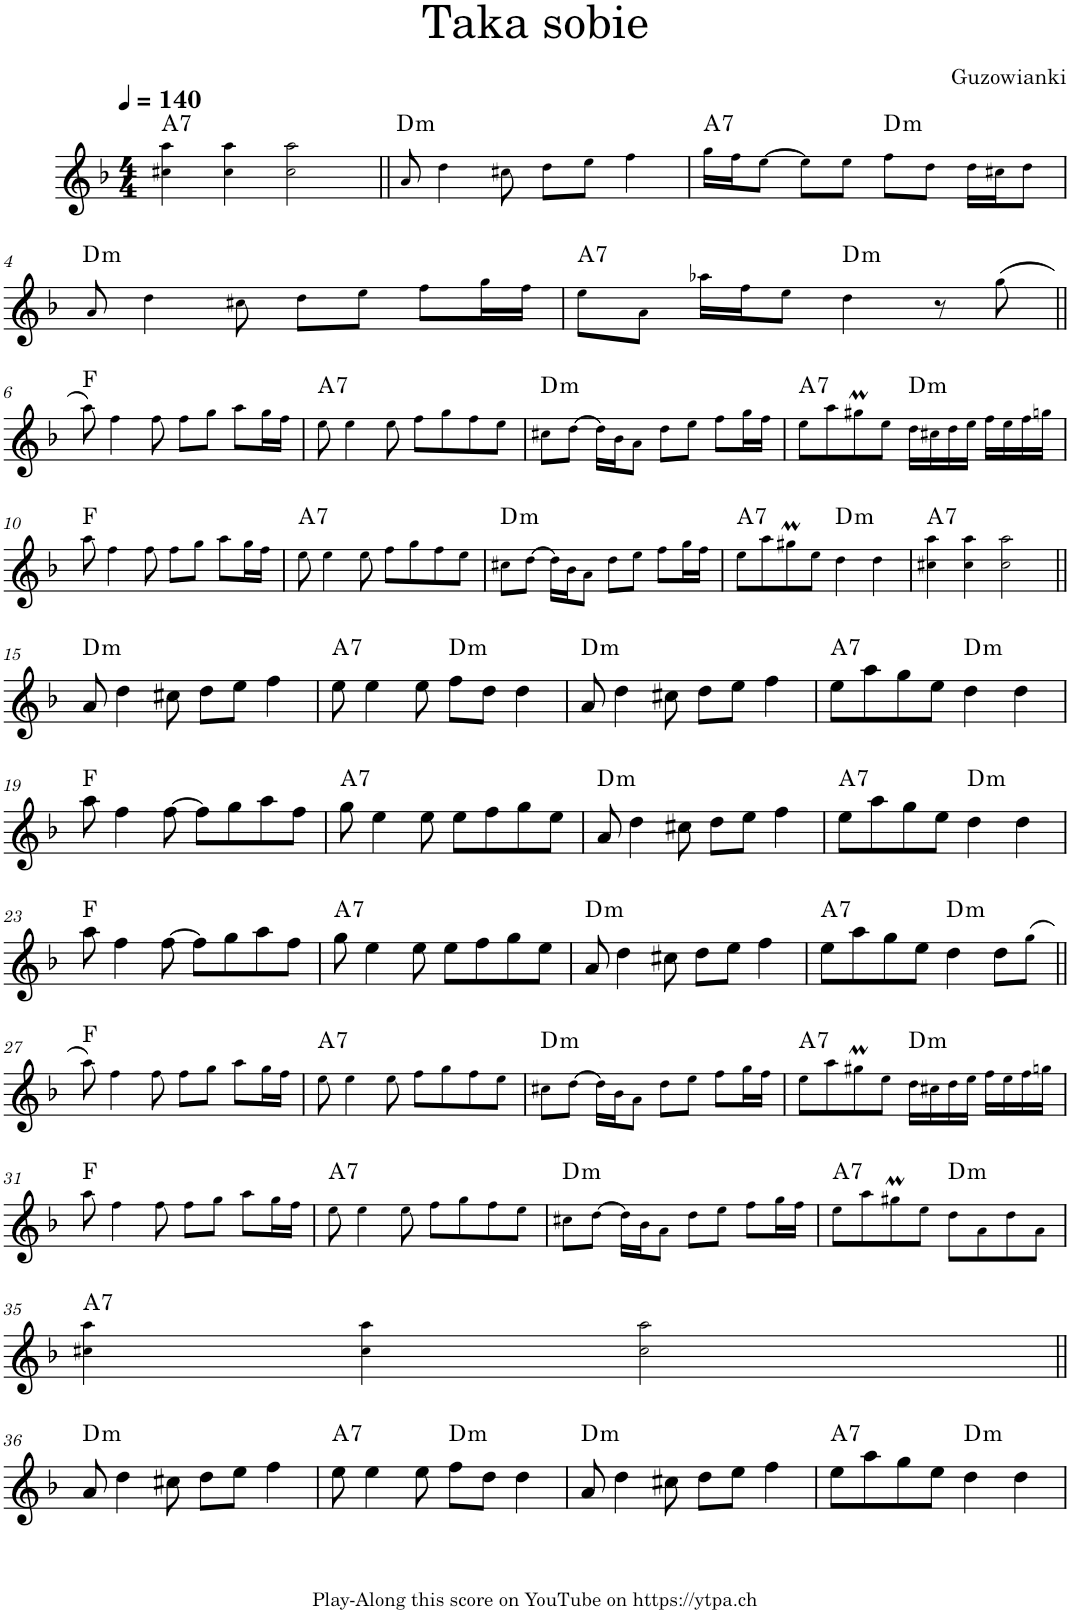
**kern	**harte
*part1	*part1
*staff1	*
*I"Piano	*
*I'Pno.	*
*clefG2	*
*k[b-]	*
*M4/4	*
*MM140	*
=1	=1
!	!LO:H:kt=7
4cc#X!\ 4aa!\	A:7
4cc#!\ 4aa!\	.
2cc#!\ 2aa!\	.
=2||	=2||
!	!LO:H:kt=m
8a!/	D:min
4dd!\	.
8cc#X!\	.
8dd!\L	.
8ee!\J	.
4ff!\	.
=3	=3
!	!LO:H:kt=7
16gg!\LL	A:7
16ff!\J	.
[8ee!\J	.
8ee!\L]	.
8ee!\J	.
!	!LO:H:kt=m
8ff!\L	D:min
8dd!\J	.
16dd!\LL	.
16cc#X!\J	.
8dd!\J	.
!!LO:LB:g=z
=4	=4
!	!LO:H:kt=m
8a!/	D:min
4dd!\	.
8cc#X!\	.
8dd!\L	.
8ee!\J	.
8ff!\L	.
16gg!\L	.
16ff!\JJ	.
=5	=5
!	!LO:H:kt=7
8ee!\L	A:7
8a!\J	.
16aa-X!\LL	.
16ff!\J	.
8ee!\J	.
!	!LO:H:kt=m
4dd!\	D:min
8r	.
(8gg!\	.
!!LO:LB:g=z
=6||	=6||
8aa!\)	F:maj
4ff!\	.
8ff!\	.
8ff!\L	.
8gg!\J	.
8aa!\L	.
16gg!\L	.
16ff!\JJ	.
=7	=7
!	!LO:H:kt=7
8ee!\	A:7
4ee!\	.
8ee!\	.
8ff!\L	.
8gg!\	.
8ff!\	.
8ee!\J	.
=8	=8
!	!LO:H:kt=m
8cc#X!\L	D:min
[8dd!\J	.
16dd!\LL]	.
16b-!\J	.
8a!\J	.
8dd!\L	.
8ee!\J	.
8ff!\L	.
16gg!\L	.
16ff!\JJ	.
=9	=9
!	!LO:H:kt=7
8ee!\L	A:7
8aa!\	.
8gg#Xm!\	.
8ee!\J	.
!	!LO:H:kt=m
16dd!\LL	D:min
16cc#X!\	.
16dd!\	.
16ee!\JJ	.
16ff!\LL	.
16ee!\	.
16ff!\	.
16ggn!\JJ	.
!!LO:LB:g=z
=10	=10
8aa!\	F:maj
4ff!\	.
8ff!\	.
8ff!\L	.
8gg!\J	.
8aa!\L	.
16gg!\L	.
16ff!\JJ	.
=11	=11
!	!LO:H:kt=7
8ee!\	A:7
4ee!\	.
8ee!\	.
8ff!\L	.
8gg!\	.
8ff!\	.
8ee!\J	.
=12	=12
!	!LO:H:kt=m
8cc#X!\L	D:min
[8dd!\J	.
16dd!\LL]	.
16b-!\J	.
8a!\J	.
8dd!\L	.
8ee!\J	.
8ff!\L	.
16gg!\L	.
16ff!\JJ	.
=13	=13
!	!LO:H:kt=7
8ee!\L	A:7
8aa!\	.
8gg#Xm!\	.
8ee!\J	.
!	!LO:H:kt=m
4dd!\	D:min
4dd!\	.
=14	=14
!	!LO:H:kt=7
4cc#X!\ 4aa!\	A:7
4cc#!\ 4aa!\	.
2cc#!\ 2aa!\	.
!!LO:LB:g=z
=15||	=15||
!	!LO:H:kt=m
8a/	D:min
4dd\	.
8cc#X\	.
8dd\L	.
8ee\J	.
4ff\	.
=16	=16
!	!LO:H:kt=7
8ee\	A:7
4ee\	.
8ee\	.
!	!LO:H:kt=m
8ff\L	D:min
8dd\J	.
4dd\	.
=17	=17
!	!LO:H:kt=m
8a/	D:min
4dd\	.
8cc#X\	.
8dd\L	.
8ee\J	.
4ff\	.
=18	=18
!	!LO:H:kt=7
8ee\L	A:7
8aa\	.
8gg\	.
8ee\J	.
!	!LO:H:kt=m
4dd\	D:min
4dd\	.
!!LO:LB:g=z
=19	=19
8aa\	F:maj
4ff\	.
[8ff\	.
8ff\L]	.
8gg\	.
8aa\	.
8ff\J	.
=20	=20
!	!LO:H:kt=7
8gg\	A:7
4ee\	.
8ee\	.
8ee\L	.
8ff\	.
8gg\	.
8ee\J	.
=21	=21
!	!LO:H:kt=m
8a/	D:min
4dd\	.
8cc#X\	.
8dd\L	.
8ee\J	.
4ff\	.
=22	=22
!	!LO:H:kt=7
8ee\L	A:7
8aa\	.
8gg\	.
8ee\J	.
!	!LO:H:kt=m
4dd\	D:min
4dd\	.
!!LO:LB:g=z
=23	=23
8aa\	F:maj
4ff\	.
[8ff\	.
8ff\L]	.
8gg\	.
8aa\	.
8ff\J	.
=24	=24
!	!LO:H:kt=7
8gg\	A:7
4ee\	.
8ee\	.
8ee\L	.
8ff\	.
8gg\	.
8ee\J	.
=25	=25
!	!LO:H:kt=m
8a/	D:min
4dd\	.
8cc#X\	.
8dd\L	.
8ee\J	.
4ff\	.
=26	=26
!	!LO:H:kt=7
8ee\L	A:7
8aa\	.
8gg\	.
8ee\J	.
!	!LO:H:kt=m
4dd\	D:min
8dd\L	.
(8gg!\J	.
!!LO:LB:g=z
=27||	=27||
8aa!\)	F:maj
4ff!\	.
8ff!\	.
8ff!\L	.
8gg!\J	.
8aa!\L	.
16gg!\L	.
16ff!\JJ	.
=28	=28
!	!LO:H:kt=7
8ee!\	A:7
4ee!\	.
8ee!\	.
8ff!\L	.
8gg!\	.
8ff!\	.
8ee!\J	.
=29	=29
!	!LO:H:kt=m
8cc#X!\L	D:min
[8dd!\J	.
16dd!\LL]	.
16b-!\J	.
8a!\J	.
8dd!\L	.
8ee!\J	.
8ff!\L	.
16gg!\L	.
16ff!\JJ	.
=30	=30
!	!LO:H:kt=7
8ee!\L	A:7
8aa!\	.
8gg#Xm!\	.
8ee!\J	.
!	!LO:H:kt=m
16dd!\LL	D:min
16cc#X!\	.
16dd!\	.
16ee!\JJ	.
16ff!\LL	.
16ee!\	.
16ff!\	.
16ggn!\JJ	.
!!LO:LB:g=z
=31	=31
8aa!\	F:maj
4ff!\	.
8ff!\	.
8ff!\L	.
8gg!\J	.
8aa!\L	.
16gg!\L	.
16ff!\JJ	.
=32	=32
!	!LO:H:kt=7
8ee!\	A:7
4ee!\	.
8ee!\	.
8ff!\L	.
8gg!\	.
8ff!\	.
8ee!\J	.
=33	=33
!	!LO:H:kt=m
8cc#X!\L	D:min
[8dd!\J	.
16dd!\LL]	.
16b-!\J	.
8a!\J	.
8dd!\L	.
8ee!\J	.
8ff!\L	.
16gg!\L	.
16ff!\JJ	.
=34	=34
!	!LO:H:kt=7
8ee!\L	A:7
8aa!\	.
8gg#Xm!\	.
8ee!\J	.
!	!LO:H:kt=m
8dd!\L	D:min
8a!\	.
8dd!\	.
8a!\J	.
!!LO:LB:g=z
=35	=35
!	!LO:H:kt=7
4cc#X!\ 4aa!\	A:7
4cc#!\ 4aa!\	.
2cc#!\ 2aa!\	.
!!LO:LB:g=z
=36||	=36||
!	!LO:H:kt=m
8a/	D:min
4dd\	.
8cc#X\	.
8dd\L	.
8ee\J	.
4ff\	.
=37	=37
!	!LO:H:kt=7
8ee\	A:7
4ee\	.
8ee\	.
!	!LO:H:kt=m
8ff\L	D:min
8dd\J	.
4dd\	.
=38	=38
!	!LO:H:kt=m
8a/	D:min
4dd\	.
8cc#X\	.
8dd\L	.
8ee\J	.
4ff\	.
=39	=39
!	!LO:H:kt=7
8ee\L	A:7
8aa\	.
8gg\	.
8ee\J	.
!	!LO:H:kt=m
4dd\	D:min
4dd\	.
=	=
*-	*-
